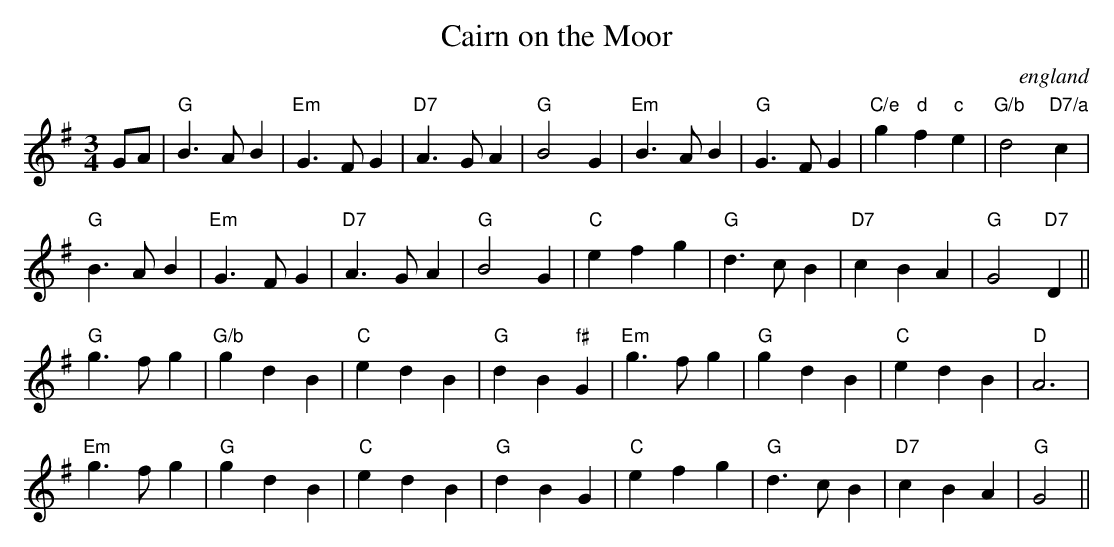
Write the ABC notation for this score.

X:1
T:Cairn on the Moor
O:england
M:3/4
L:1/4
K:G
G/2A/2|"G"B3/2A/2B|"Em"G3/2F/2G|"D7"A3/2G/2A|"G"B2G|"Em"B3/2A/2B|"G"G3/2F/2G|\
"C/e"g"d"f"c"e|"G/b"d2"D7/a"c|
"G"B3/2A/2B|"Em"G3/2F/2G|"D7"A3/2G/2A|"G"B2G|"C"efg|"G"d3/2c/2B|"D7"cBA|\
"G"G2"D7"D||
"G"g3/2f/2g|"G/b"gdB|"C"edB|"G"dB"f#"G|"Em"g3/2f/2g|"G"gdB|"C"edB|"D"A3|
"Em"g3/2f/2g|"G"gdB|"C"edB|"G"dBG|"C"efg|"G"d3/2c/2B|"D7"cBA|"G"G2||
